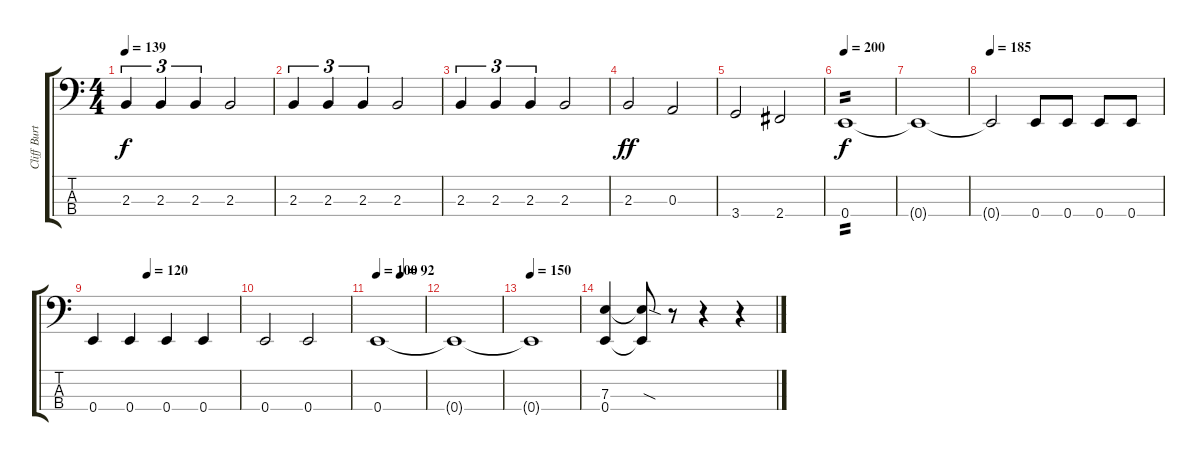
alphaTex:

\track ("Cliff Burton" "Cliff Burt") {instrument electricbassfinger}
\staff {score tabs}
\tuning (G2 D2 A1 E1) {hide}
\ts (4 4)
\tempo 139
\clef f4
\ks c
2.3.4{tu (3 2) dy f} 2.3.4{tu (3 2)} 2.3.4{tu (3 2)} 2.3.2 |
2.3.4{tu (3 2)} 2.3.4{tu (3 2)} 2.3.4{tu (3 2)} 2.3.2 |
2.3.4{tu (3 2)} 2.3.4{tu (3 2)} 2.3.4{tu (3 2)} 2.3.2 |
2.3.2{dy ff} 0.3.2 |
3.4.2 2.4.2 |
\tempo 200
0.4.1{tp 2 dy f} |
0.4{t}.1 |
\tempo 185
0.4{t}.2 0.4.8 0.4.8 0.4.8 0.4.8 |
\tempo (120 0.375)
0.4.4 0.4.4 0.4.4 0.4.4 |
0.4.2 0.4.2 |
\tempo 100
\tempo (92 0.5)
0.4.1 |
0.4{t}.1 |
\tempo 150
0.4{t}.1 |
(7.3 0.4).4 (7.3{sod t} 0.4{t}).8 r.8 r.4 r.4
